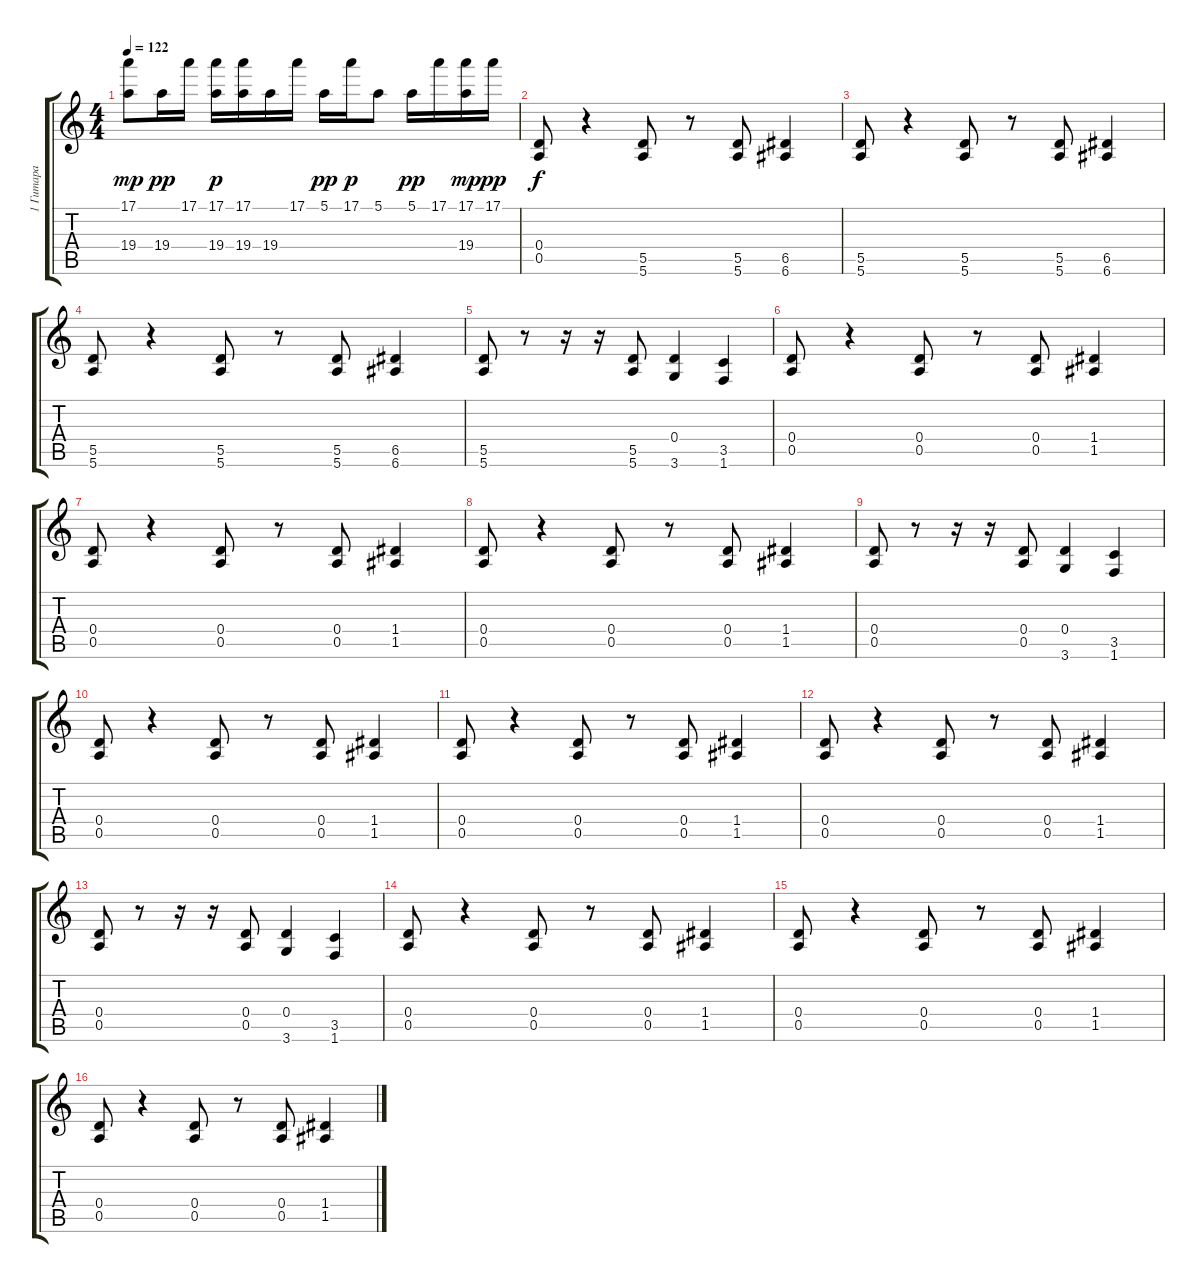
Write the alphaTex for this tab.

\track ("1 Гитара" "1 Гитара") {instrument overdrivenguitar}
\staff {score tabs}
\tuning (E4 B3 G3 D3 A2 E2) {hide}
\ts (4 4)
\tempo 122
\clef g2
\ks c
(17.1 19.4).8{dy mp} 19.4.16{dy pp} 17.1.16 (17.1 19.4).16{dy p} (17.1 19.4).16 19.4.16 17.1.16 5.1.16{dy pp} 17.1.16{dy p} 5.1.8 5.1.16{dy pp} 17.1.16 (17.1 19.4).16{dy mp} 17.1.16{dy pp} |
(0.4 0.5).8{dy f} r.4 (5.5 5.6).8 r.8 (5.5 5.6).8 (6.5 6.6).4 |
(5.5 5.6).8 r.4 (5.5 5.6).8 r.8 (5.5 5.6).8 (6.5 6.6).4 |
(5.5 5.6).8 r.4 (5.5 5.6).8 r.8 (5.5 5.6).8 (6.5 6.6).4 |
(5.5 5.6).8 r.8 r.16 r.16 (5.5 5.6).8 (0.4 3.6).4 (3.5 1.6).4 |
(0.4 0.5).8 r.4 (0.4 0.5).8 r.8 (0.4 0.5).8 (1.4 1.5).4 |
(0.4 0.5).8 r.4 (0.4 0.5).8 r.8 (0.4 0.5).8 (1.4 1.5).4 |
(0.4 0.5).8 r.4 (0.4 0.5).8 r.8 (0.4 0.5).8 (1.4 1.5).4 |
(0.4 0.5).8 r.8 r.16 r.16 (0.4 0.5).8 (0.4 3.6).4 (3.5 1.6).4 |
(0.4 0.5).8 r.4 (0.4 0.5).8 r.8 (0.4 0.5).8 (1.4 1.5).4 |
(0.4 0.5).8 r.4 (0.4 0.5).8 r.8 (0.4 0.5).8 (1.4 1.5).4 |
(0.4 0.5).8 r.4 (0.4 0.5).8 r.8 (0.4 0.5).8 (1.4 1.5).4 |
(0.4 0.5).8 r.8 r.16 r.16 (0.4 0.5).8 (0.4 3.6).4 (3.5 1.6).4 |
(0.4 0.5).8 r.4 (0.4 0.5).8 r.8 (0.4 0.5).8 (1.4 1.5).4 |
(0.4 0.5).8 r.4 (0.4 0.5).8 r.8 (0.4 0.5).8 (1.4 1.5).4 |
(0.4 0.5).8 r.4 (0.4 0.5).8 r.8 (0.4 0.5).8 (1.4 1.5).4
